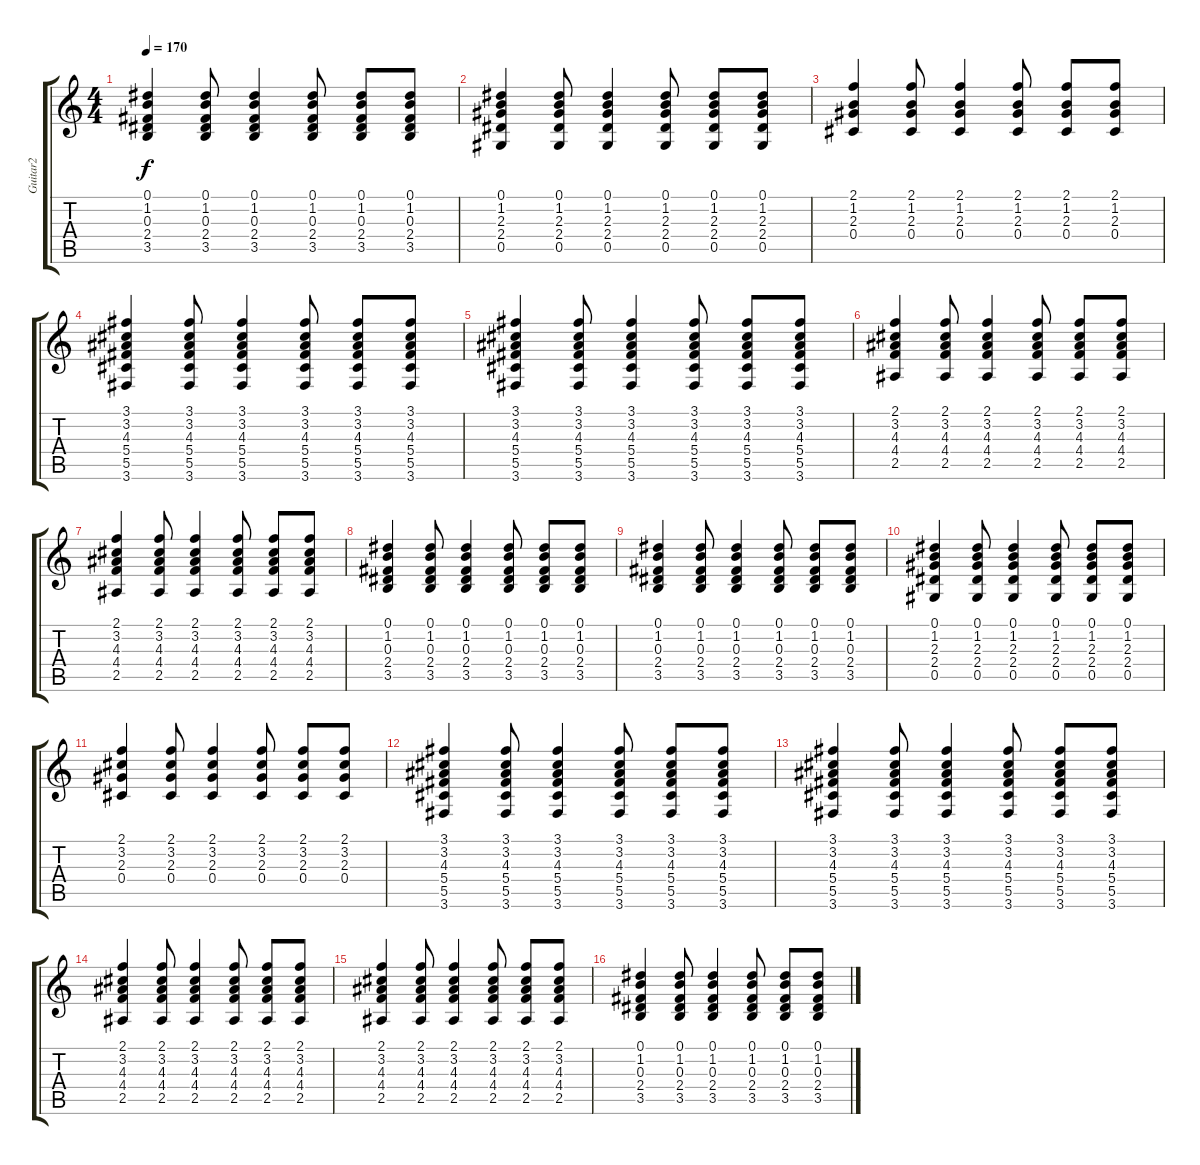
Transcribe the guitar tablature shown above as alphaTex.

\track ("Guitar2" "Guitar2") {instrument overdrivenguitar}
\staff {score tabs}
\tuning (Eb4 Bb3 Gb3 Db3 Ab2 Eb2) {hide}
\ts (4 4)
\tempo 170
\clef g2
\ks c
(0.1 1.2 0.3 2.4 3.5).4{dy f} (0.1 1.2 0.3 2.4 3.5).8 (0.1 1.2 0.3 2.4 3.5).4 (0.1 1.2 0.3 2.4 3.5).8 (0.1 1.2 0.3 2.4 3.5).8 (0.1 1.2 0.3 2.4 3.5).8 |
(0.1 1.2 2.3 2.4 0.5).4 (0.1 1.2 2.3 2.4 0.5).8 (0.1 1.2 2.3 2.4 0.5).4 (0.1 1.2 2.3 2.4 0.5).8 (0.1 1.2 2.3 2.4 0.5).8 (0.1 1.2 2.3 2.4 0.5).8 |
(2.1 1.2 2.3 0.4).4 (2.1 1.2 2.3 0.4).8 (2.1 1.2 2.3 0.4).4 (2.1 1.2 2.3 0.4).8 (2.1 1.2 2.3 0.4).8 (2.1 1.2 2.3 0.4).8 |
(3.1 3.2 4.3 5.4 5.5 3.6).4 (3.1 3.2 4.3 5.4 5.5 3.6).8 (3.1 3.2 4.3 5.4 5.5 3.6).4 (3.1 3.2 4.3 5.4 5.5 3.6).8 (3.1 3.2 4.3 5.4 5.5 3.6).8 (3.1 3.2 4.3 5.4 5.5 3.6).8 |
(3.1 3.2 4.3 5.4 5.5 3.6).4 (3.1 3.2 4.3 5.4 5.5 3.6).8 (3.1 3.2 4.3 5.4 5.5 3.6).4 (3.1 3.2 4.3 5.4 5.5 3.6).8 (3.1 3.2 4.3 5.4 5.5 3.6).8 (3.1 3.2 4.3 5.4 5.5 3.6).8 |
(2.1 3.2 4.3 4.4 2.5).4 (2.1 3.2 4.3 4.4 2.5).8 (2.1 3.2 4.3 4.4 2.5).4 (2.1 3.2 4.3 4.4 2.5).8 (2.1 3.2 4.3 4.4 2.5).8 (2.1 3.2 4.3 4.4 2.5).8 |
(2.1 3.2 4.3 4.4 2.5).4 (2.1 3.2 4.3 4.4 2.5).8 (2.1 3.2 4.3 4.4 2.5).4 (2.1 3.2 4.3 4.4 2.5).8 (2.1 3.2 4.3 4.4 2.5).8 (2.1 3.2 4.3 4.4 2.5).8 |
(0.1 1.2 0.3 2.4 3.5).4 (0.1 1.2 0.3 2.4 3.5).8 (0.1 1.2 0.3 2.4 3.5).4 (0.1 1.2 0.3 2.4 3.5).8 (0.1 1.2 0.3 2.4 3.5).8 (0.1 1.2 0.3 2.4 3.5).8 |
(0.1 1.2 0.3 2.4 3.5).4 (0.1 1.2 0.3 2.4 3.5).8 (0.1 1.2 0.3 2.4 3.5).4 (0.1 1.2 0.3 2.4 3.5).8 (0.1 1.2 0.3 2.4 3.5).8 (0.1 1.2 0.3 2.4 3.5).8 |
(0.1 1.2 2.3 2.4 0.5).4 (0.1 1.2 2.3 2.4 0.5).8 (0.1 1.2 2.3 2.4 0.5).4 (0.1 1.2 2.3 2.4 0.5).8 (0.1 1.2 2.3 2.4 0.5).8 (0.1 1.2 2.3 2.4 0.5).8 |
(2.1 3.2 2.3 0.4).4 (2.1 3.2 2.3 0.4).8 (2.1 3.2 2.3 0.4).4 (2.1 3.2 2.3 0.4).8 (2.1 3.2 2.3 0.4).8 (2.1 3.2 2.3 0.4).8 |
(3.1 3.2 4.3 5.4 5.5 3.6).4 (3.1 3.2 4.3 5.4 5.5 3.6).8 (3.1 3.2 4.3 5.4 5.5 3.6).4 (3.1 3.2 4.3 5.4 5.5 3.6).8 (3.1 3.2 4.3 5.4 5.5 3.6).8 (3.1 3.2 4.3 5.4 5.5 3.6).8 |
(3.1 3.2 4.3 5.4 5.5 3.6).4 (3.1 3.2 4.3 5.4 5.5 3.6).8 (3.1 3.2 4.3 5.4 5.5 3.6).4 (3.1 3.2 4.3 5.4 5.5 3.6).8 (3.1 3.2 4.3 5.4 5.5 3.6).8 (3.1 3.2 4.3 5.4 5.5 3.6).8 |
(2.1 3.2 4.3 4.4 2.5).4 (2.1 3.2 4.3 4.4 2.5).8 (2.1 3.2 4.3 4.4 2.5).4 (2.1 3.2 4.3 4.4 2.5).8 (2.1 3.2 4.3 4.4 2.5).8 (2.1 3.2 4.3 4.4 2.5).8 |
(2.1 3.2 4.3 4.4 2.5).4 (2.1 3.2 4.3 4.4 2.5).8 (2.1 3.2 4.3 4.4 2.5).4 (2.1 3.2 4.3 4.4 2.5).8 (2.1 3.2 4.3 4.4 2.5).8 (2.1 3.2 4.3 4.4 2.5).8 |
(0.1 1.2 0.3 2.4 3.5).4 (0.1 1.2 0.3 2.4 3.5).8 (0.1 1.2 0.3 2.4 3.5).4 (0.1 1.2 0.3 2.4 3.5).8 (0.1 1.2 0.3 2.4 3.5).8 (0.1 1.2 0.3 2.4 3.5).8
